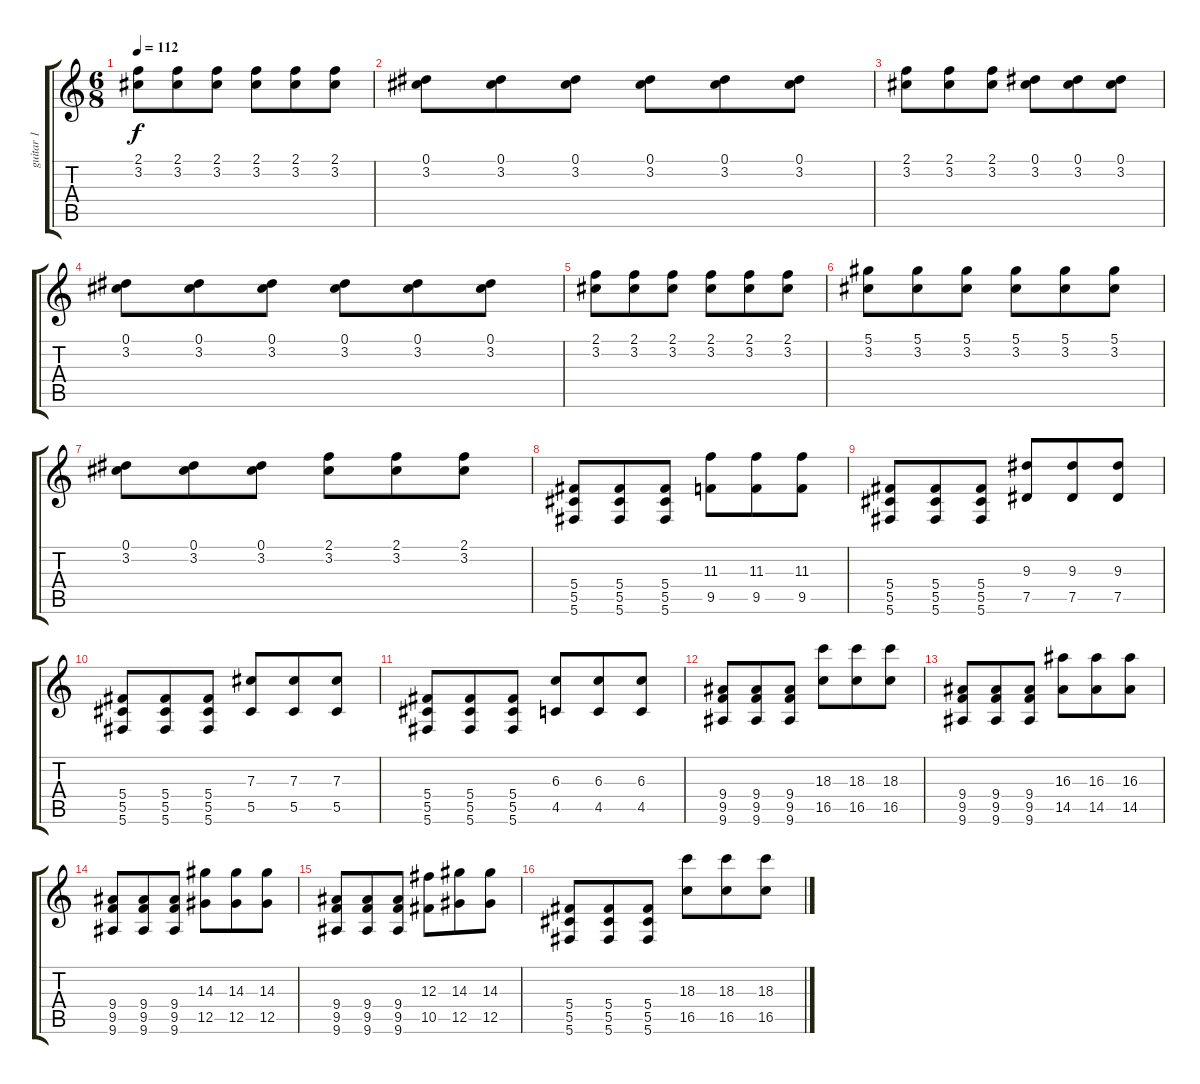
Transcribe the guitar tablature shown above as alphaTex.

\track ("guitar 1" "guitar 1") {instrument distortionguitar}
\staff {score tabs}
\tuning (Eb4 Bb3 Gb3 Db3 Ab2 Db2) {hide}
\ts (6 8)
\tempo 112
\clef g2
\ks c
(2.1 3.2).8{dy f} (2.1 3.2).8 (2.1 3.2).8 (2.1 3.2).8 (2.1 3.2).8 (2.1 3.2).8 |
(0.1 3.2).8 (0.1 3.2).8 (0.1 3.2).8 (0.1 3.2).8 (0.1 3.2).8 (0.1 3.2).8 |
(2.1 3.2).8 (2.1 3.2).8 (2.1 3.2).8 (0.1 3.2).8 (0.1 3.2).8 (0.1 3.2).8 |
(0.1 3.2).8 (0.1 3.2).8 (0.1 3.2).8 (0.1 3.2).8 (0.1 3.2).8 (0.1 3.2).8 |
(2.1 3.2).8 (2.1 3.2).8 (2.1 3.2).8 (2.1 3.2).8 (2.1 3.2).8 (2.1 3.2).8 |
(5.1 3.2).8 (5.1 3.2).8 (5.1 3.2).8 (5.1 3.2).8 (5.1 3.2).8 (5.1 3.2).8 |
(0.1 3.2).8 (0.1 3.2).8 (0.1 3.2).8 (2.1 3.2).8 (2.1 3.2).8 (2.1 3.2).8 |
(5.4 5.5 5.6).8 (5.4 5.5 5.6).8 (5.4 5.5 5.6).8 (11.3 9.5).8 (11.3 9.5).8 (11.3 9.5).8 |
(5.4 5.5 5.6).8 (5.4 5.5 5.6).8 (5.4 5.5 5.6).8 (9.3 7.5).8 (9.3 7.5).8 (9.3 7.5).8 |
(5.4 5.5 5.6).8 (5.4 5.5 5.6).8 (5.4 5.5 5.6).8 (7.3 5.5).8 (7.3 5.5).8 (7.3 5.5).8 |
(5.4 5.5 5.6).8 (5.4 5.5 5.6).8 (5.4 5.5 5.6).8 (6.3 4.5).8 (6.3 4.5).8 (6.3 4.5).8 |
(9.4 9.5 9.6).8 (9.4 9.5 9.6).8 (9.4 9.5 9.6).8 (18.3 16.5).8 (18.3 16.5).8 (18.3 16.5).8 |
(9.4 9.5 9.6).8 (9.4 9.5 9.6).8 (9.4 9.5 9.6).8 (16.3 14.5).8 (16.3 14.5).8 (16.3 14.5).8 |
(9.4 9.5 9.6).8 (9.4 9.5 9.6).8 (9.4 9.5 9.6).8 (14.3 12.5).8 (14.3 12.5).8 (14.3 12.5).8 |
(9.4 9.5 9.6).8 (9.4 9.5 9.6).8 (9.4 9.5 9.6).8 (12.3 10.5).8 (14.3 12.5).8 (14.3 12.5).8 |
(5.4 5.5 5.6).8 (5.4 5.5 5.6).8 (5.4 5.5 5.6).8 (18.3 16.5).8 (18.3 16.5).8 (18.3 16.5).8
